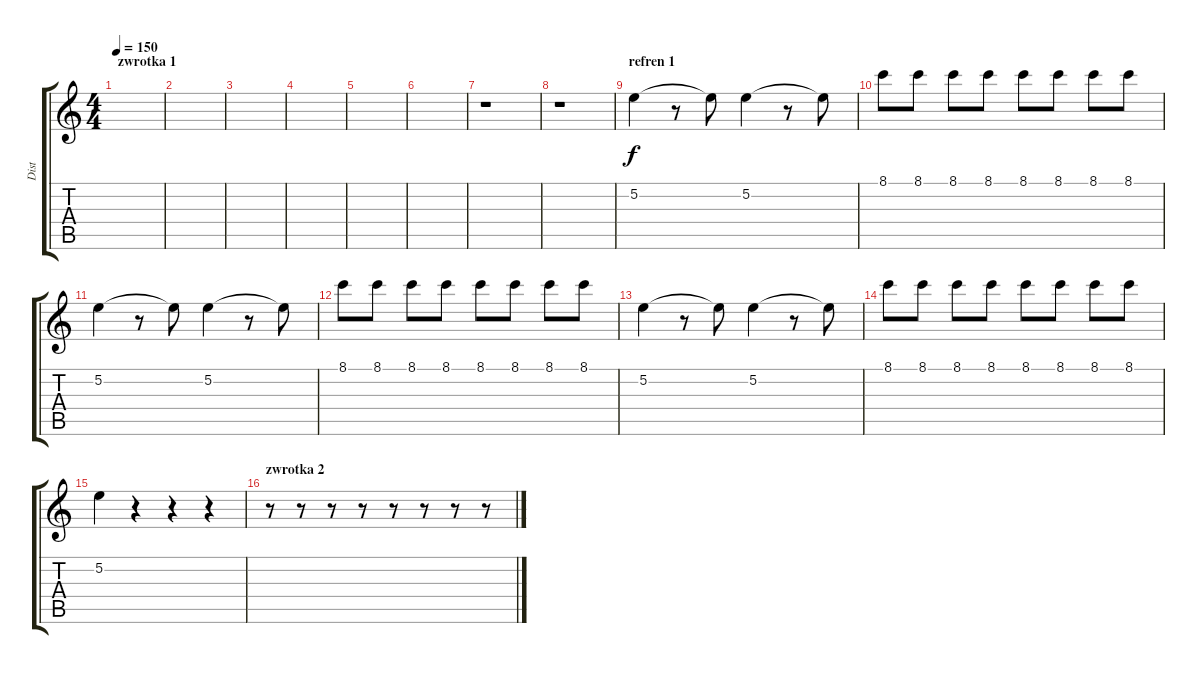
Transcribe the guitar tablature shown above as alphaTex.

\track ("Dist" "Dist") {instrument distortionguitar}
\staff {score tabs}
\tuning (E4 B3 G3 D3 A2 E2) {hide}
\ts (4 4)
\section ("" "zwrotka 1")
\tempo 150
\clef g2
\ks c
|
|
|
|
|
|
r.1 |
r.1 |
\section ("" "refren 1")
5.2.4 r.8 5.2{t}.8 5.2.4 r.8 5.2{t}.8 |
8.1.8 8.1.8 8.1.8 8.1.8 8.1.8 8.1.8 8.1.8 8.1.8 |
5.2.4 r.8 5.2{t}.8 5.2.4 r.8 5.2{t}.8 |
8.1.8 8.1.8 8.1.8 8.1.8 8.1.8 8.1.8 8.1.8 8.1.8 |
5.2.4 r.8 5.2{t}.8 5.2.4 r.8 5.2{t}.8 |
8.1.8 8.1.8 8.1.8 8.1.8 8.1.8 8.1.8 8.1.8 8.1.8 |
5.2.4 r.4 r.4 r.4 |
\section ("" "zwrotka 2")
r.8 r.8 r.8 r.8 r.8 r.8 r.8 r.8
